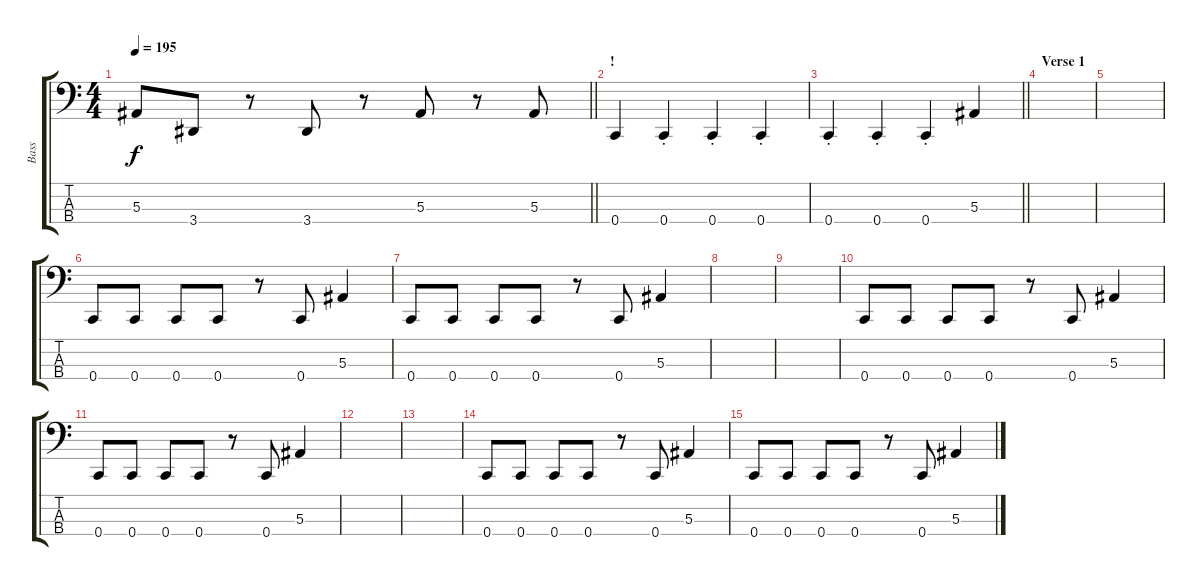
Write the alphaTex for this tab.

\track ("Bass" "Bass") {instrument electricbasspick}
\staff {score tabs}
\tuning (Eb2 Bb1 F1 C1) {hide}
\ts (4 4)
\tempo 195
\clef f4
\barLineRight lightlight
\ks c
5.3.8{dy f} 3.4.8 r.8 3.4.8 r.8 5.3.8 r.8 5.3.8 |
\section ("" "!")
0.4.4 0.4{st}.4 0.4{st}.4 0.4{st}.4 |
\barLineRight lightlight
0.4{st}.4 0.4{st}.4 0.4{st}.4 5.3.4 |
\section ("" "Verse 1")
|
|
0.4.8 0.4.8 0.4.8 0.4.8 r.8 0.4.8 5.3.4 |
0.4.8 0.4.8 0.4.8 0.4.8 r.8 0.4.8 5.3.4 |
|
|
0.4.8 0.4.8 0.4.8 0.4.8 r.8 0.4.8 5.3.4 |
0.4.8 0.4.8 0.4.8 0.4.8 r.8 0.4.8 5.3.4 |
|
|
0.4.8 0.4.8 0.4.8 0.4.8 r.8 0.4.8 5.3.4 |
0.4.8 0.4.8 0.4.8 0.4.8 r.8 0.4.8 5.3.4
